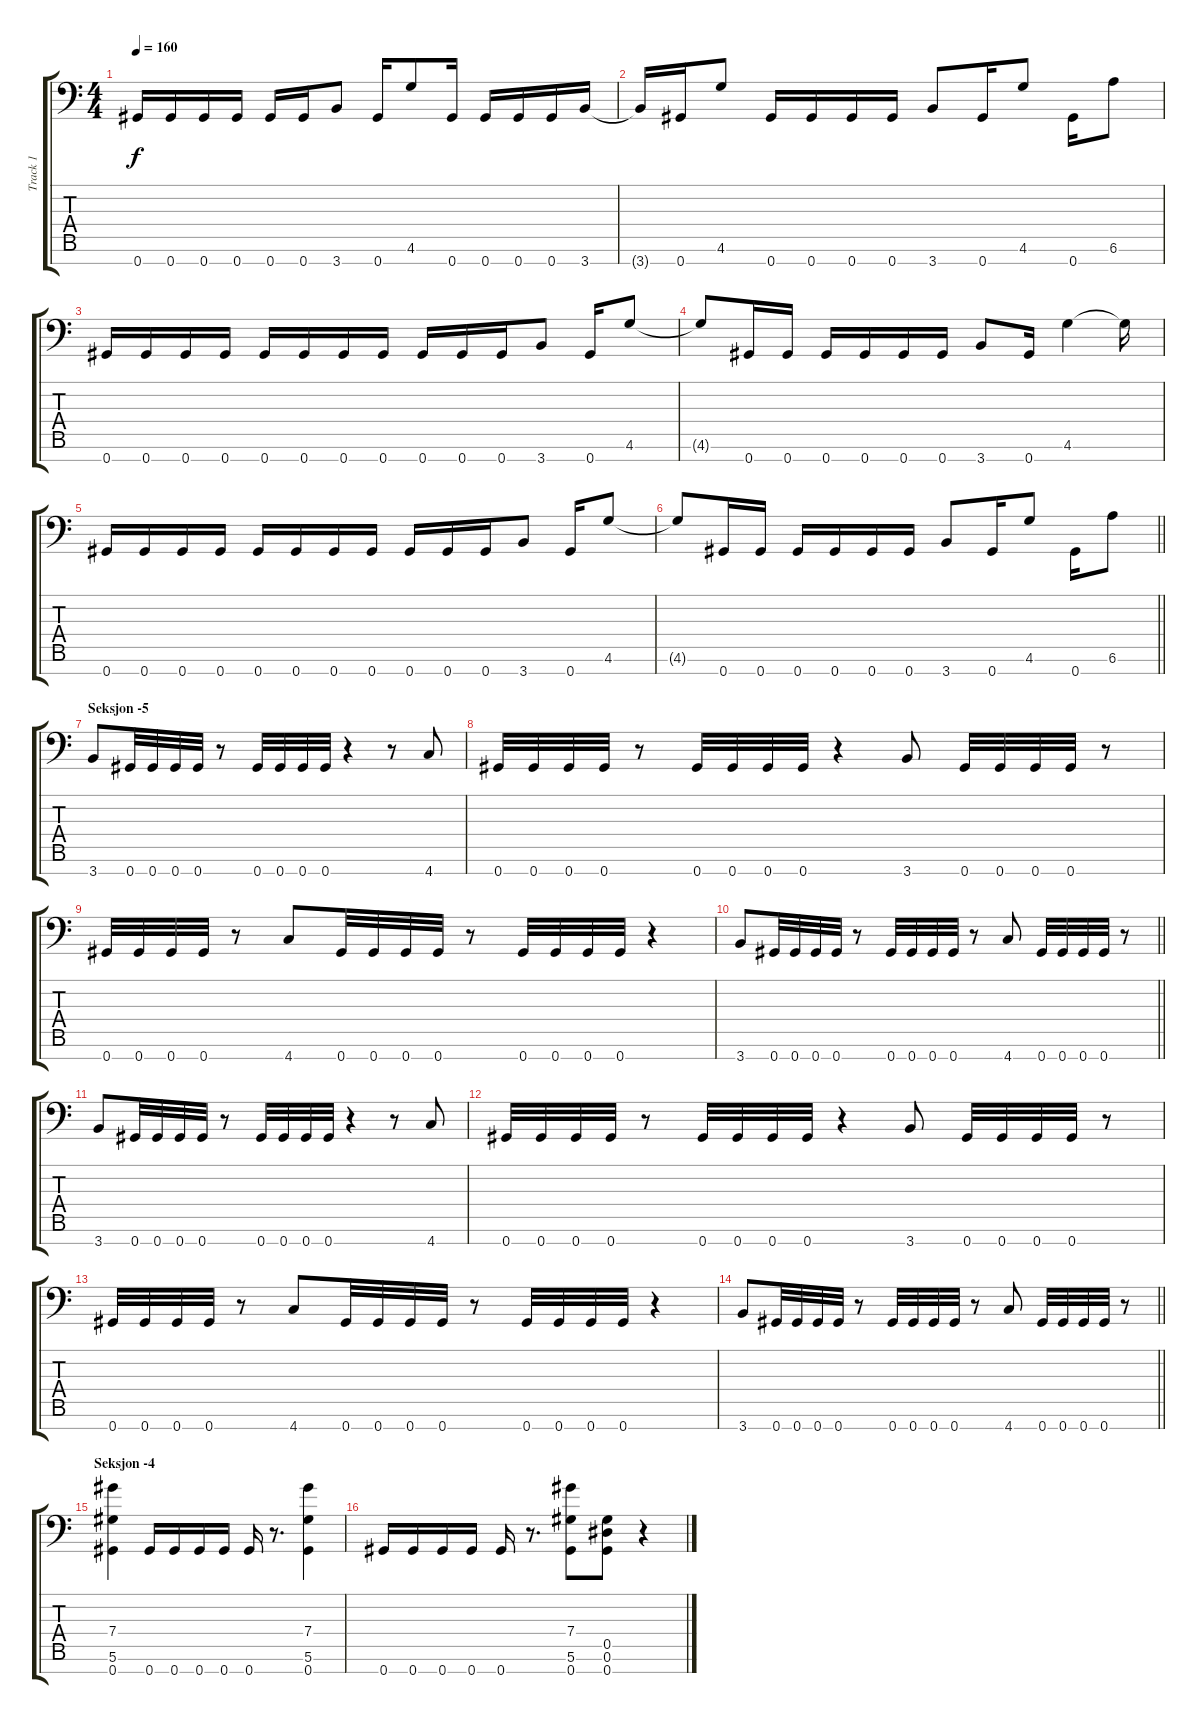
\track ("Track 1" "Track 1") {instrument distortionguitar}
\staff {score tabs}
\tuning (Eb4 Bb3 Gb3 Db3 Ab2 Eb2 Ab1) {hide}
\ts (4 4)
\tempo 160
\clef f4
\ks c
0.7.16{dy f} 0.7.16 0.7.16 0.7.16 0.7.16 0.7.16 3.7.8 0.7.16 4.6.8 0.7.16 0.7.16 0.7.16 0.7.16 3.7.16 |
3.7{t}.16 0.7.16 4.6.8 0.7.16 0.7.16 0.7.16 0.7.16 3.7.8 0.7.16 4.6.8 0.7.16 6.6.8 |
0.7.16 0.7.16 0.7.16 0.7.16 0.7.16 0.7.16 0.7.16 0.7.16 0.7.16 0.7.16 0.7.16 3.7.8 0.7.16 4.6.8 |
4.6{t}.8 0.7.16 0.7.16 0.7.16 0.7.16 0.7.16 0.7.16 3.7.8 0.7.16 4.6.4 4.6{t}.16 |
0.7.16 0.7.16 0.7.16 0.7.16 0.7.16 0.7.16 0.7.16 0.7.16 0.7.16 0.7.16 0.7.16 3.7.8 0.7.16 4.6.8 |
\barLineRight lightlight
4.6{t}.8 0.7.16 0.7.16 0.7.16 0.7.16 0.7.16 0.7.16 3.7.8 0.7.16 4.6.8 0.7.16 6.6.8 |
\section ("" "Seksjon -5")
3.7.8 0.7.32 0.7.32 0.7.32 0.7.32 r.8 0.7.32 0.7.32 0.7.32 0.7.32 r.4 r.8 4.7.8 |
0.7.32 0.7.32 0.7.32 0.7.32 r.8 0.7.32 0.7.32 0.7.32 0.7.32 r.4 3.7.8 0.7.32 0.7.32 0.7.32 0.7.32 r.8 |
0.7.32 0.7.32 0.7.32 0.7.32 r.8 4.7.8 0.7.32 0.7.32 0.7.32 0.7.32 r.8 0.7.32 0.7.32 0.7.32 0.7.32 r.4 |
\barLineRight lightlight
3.7.8 0.7.32 0.7.32 0.7.32 0.7.32 r.8 0.7.32 0.7.32 0.7.32 0.7.32 r.8 4.7.8 0.7.32 0.7.32 0.7.32 0.7.32 r.8 |
3.7.8 0.7.32 0.7.32 0.7.32 0.7.32 r.8 0.7.32 0.7.32 0.7.32 0.7.32 r.4 r.8 4.7.8 |
0.7.32 0.7.32 0.7.32 0.7.32 r.8 0.7.32 0.7.32 0.7.32 0.7.32 r.4 3.7.8 0.7.32 0.7.32 0.7.32 0.7.32 r.8 |
0.7.32 0.7.32 0.7.32 0.7.32 r.8 4.7.8 0.7.32 0.7.32 0.7.32 0.7.32 r.8 0.7.32 0.7.32 0.7.32 0.7.32 r.4 |
\barLineRight lightlight
3.7.8 0.7.32 0.7.32 0.7.32 0.7.32 r.8 0.7.32 0.7.32 0.7.32 0.7.32 r.8 4.7.8 0.7.32 0.7.32 0.7.32 0.7.32 r.8 |
\section ("" "Seksjon -4")
(7.4 5.6 0.7).4 0.7.16 0.7.16 0.7.16 0.7.16 0.7.16 r.8{d} (7.4 5.6 0.7).4 |
0.7.16 0.7.16 0.7.16 0.7.16 0.7.16 r.8{d} (7.4 5.6 0.7).8 (0.5 0.6 0.7).8 r.4
